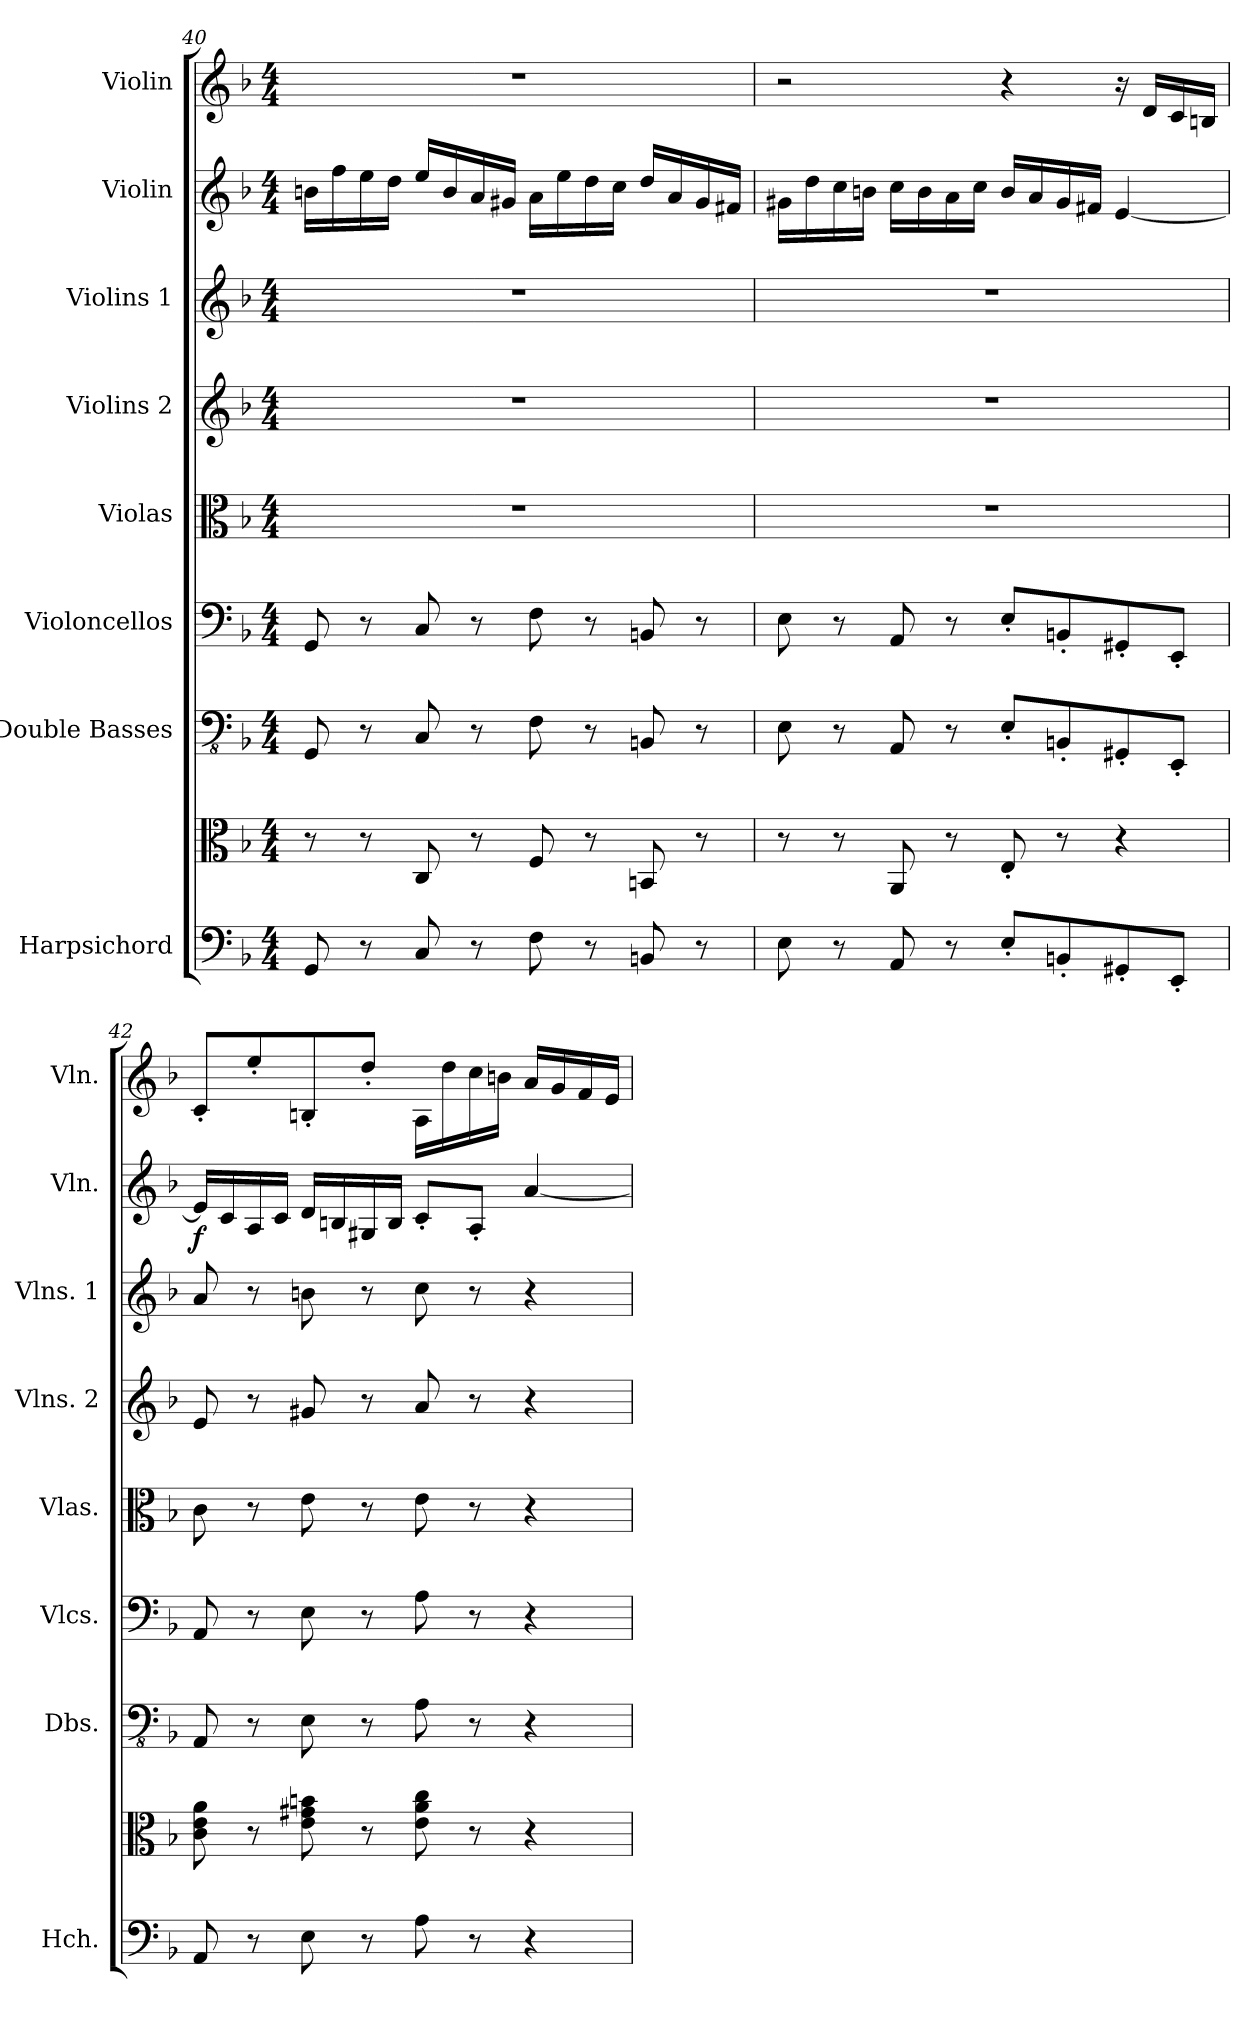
**kern	**kern	**kern	**kern	**kern	**kern	**kern	**kern	**dynam	**kern
*part8	*part8	*part7	*part6	*part5	*part4	*part3	*part2	*part2	*part1
*staff9	*staff8	*staff7	*staff6	*staff5	*staff4	*staff3	*staff2	*staff2	*staff1
*I"Harpsichord	*	*I"Double Basses	*I"Violoncellos	*I"Violas	*I"Violins 2	*I"Violins 1	*I"Violin	*	*I"Violin
*I'Hch.	*	*I'Dbs.	*I'Vlcs.	*I'Vlas.	*I'Vlns. 2	*I'Vlns. 1	*I'Vln.	*	*I'Vln.
!!LO:PB:g=z
*clefF4	*clefC3	*clefFv4	*clefF4	*clefC3	*clefG2	*clefG2	*clefG2	*	*clefG2
*k[b-]	*k[b-]	*k[b-]	*k[b-]	*k[b-]	*k[b-]	*k[b-]	*k[b-]	*	*k[b-]
*F:	*F:	*F:	*F:	*F:	*F:	*F:	*F:	*	*F:
*M4/4	*M4/4	*M4/4	*M4/4	*M4/4	*M4/4	*M4/4	*M4/4	*	*M4/4
=40	=40	=40	=40	=40	=40	=40	=40	=40	=40
8GG/	8r	8GGG/	8GG/	1r	1r	1r	16bn\LL	.	1r
.	.	.	.	.	.	.	16ff\	.	.
8r	8r	8r	8r	.	.	.	16ee\	.	.
.	.	.	.	.	.	.	16dd\JJ	.	.
8C/	8C/	8CC/	8C/	.	.	.	16ee/LL	.	.
.	.	.	.	.	.	.	16b/	.	.
8r	8r	8r	8r	.	.	.	16a/	.	.
.	.	.	.	.	.	.	16g#X/JJ	.	.
8F\	8F/	8FF\	8F\	.	.	.	16a\LL	.	.
.	.	.	.	.	.	.	16ee\	.	.
8r	8r	8r	8r	.	.	.	16dd\	.	.
.	.	.	.	.	.	.	16cc\JJ	.	.
8BBn/	8BBn/	8BBBn/	8BBn/	.	.	.	16dd/LL	.	.
.	.	.	.	.	.	.	16a/	.	.
8r	8r	8r	8r	.	.	.	16g#/	.	.
.	.	.	.	.	.	.	16f#X/JJ	.	.
=41	=41	=41	=41	=41	=41	=41	=41	=41	=41
8E\	8r	8EE\	8E\	1r	1r	1r	16g#X\LL	.	2r
.	.	.	.	.	.	.	16dd\	.	.
8r	8r	8r	8r	.	.	.	16cc\	.	.
.	.	.	.	.	.	.	16bn\JJ	.	.
8AA/	8AA/	8AAA/	8AA/	.	.	.	16cc\LL	.	.
.	.	.	.	.	.	.	16b\	.	.
8r	8r	8r	8r	.	.	.	16a\	.	.
.	.	.	.	.	.	.	16cc\JJ	.	.
8E'/L	8E'/	8EE'/L	8E'/L	.	.	.	16b/LL	.	4r
.	.	.	.	.	.	.	16a/	.	.
8BBn'/	8r	8BBBn'/	8BBn'/	.	.	.	16g#/	.	.
.	.	.	.	.	.	.	16f#X/JJ	.	.
8GG#X'/	4r	8GGG#X'/	8GG#X'/	.	.	.	[4e/	.	16r
.	.	.	.	.	.	.	.	.	16d/LL
8EE'/J	.	8EEE'/J	8EE'/J	.	.	.	.	.	16c/
.	.	.	.	.	.	.	.	.	16Bn/JJ
!!LO:PB:g=z
=42	=42	=42	=42	=42	=42	=42	=42	=42	=42
!	!	!	!	!	!	!	!	!LO:DY:b	!
8AA/	8c\ 8e\ 8a\	8AAA/	8AA/	8c\	8e/	8a/	16e/LL]	f	8c'/L
.	.	.	.	.	.	.	16c/	.	.
8r	8r	8r	8r	8r	8r	8r	16A/	.	8ee'/
.	.	.	.	.	.	.	16c/JJ	.	.
8E\	8e\ 8g#X\ 8bn\	8EE\	8E\	8e\	8g#X/	8bn\	16d/LL	.	8Bn'/
.	.	.	.	.	.	.	16Bn/	.	.
8r	8r	8r	8r	8r	8r	8r	16G#X/	.	8dd'/J
.	.	.	.	.	.	.	16B/JJ	.	.
8A\	8e\ 8a\ 8cc\	8AA\	8A\	8e\	8a/	8cc\	8c'/L	.	16A\LL
.	.	.	.	.	.	.	.	.	16dd\
8r	8r	8r	8r	8r	8r	8r	8A'/J	.	16cc\
.	.	.	.	.	.	.	.	.	16bn\JJ
4r	4r	4r	4r	4r	4r	4r	[4a/	.	16a/LL
.	.	.	.	.	.	.	.	.	16g/
.	.	.	.	.	.	.	.	.	16f/
.	.	.	.	.	.	.	.	.	16e/JJ
=	=	=	=	=	=	=	=	=	=
*-	*-	*-	*-	*-	*-	*-	*-	*-	*-
